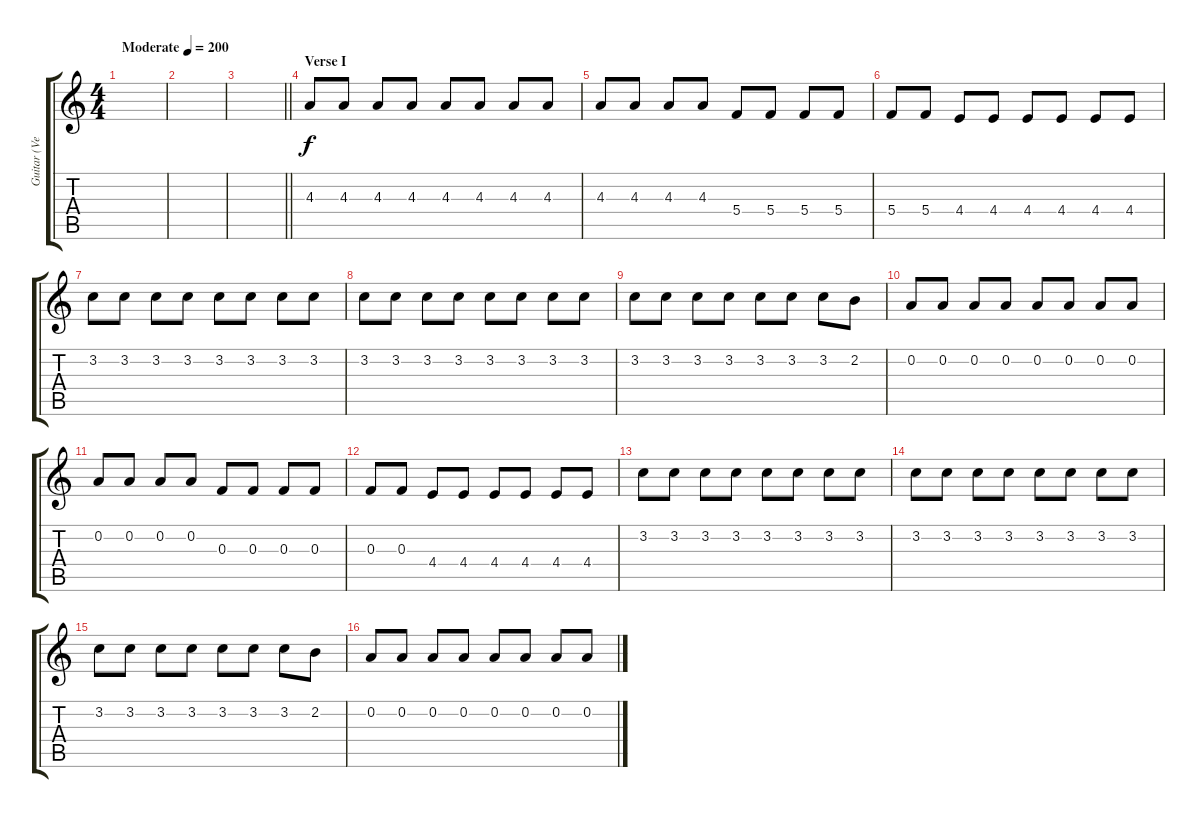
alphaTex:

\track ("Guitar (Verses)" "Guitar (Ve") {instrument distortionguitar}
\staff {score tabs}
\tuning (D4 A3 F3 C3 G2 D2) {hide}
\ts (4 4)
\tempo (200 "Moderate")
\clef g2
\ks c
|
|
\barLineRight lightlight
|
\section ("" "Verse I")
4.3.8 4.3.8 4.3.8 4.3.8 4.3.8 4.3.8 4.3.8 4.3.8 |
4.3.8 4.3.8 4.3.8 4.3.8 5.4.8 5.4.8 5.4.8 5.4.8 |
5.4.8 5.4.8 4.4.8 4.4.8 4.4.8 4.4.8 4.4.8 4.4.8 |
3.2.8 3.2.8 3.2.8 3.2.8 3.2.8 3.2.8 3.2.8 3.2.8 |
3.2.8 3.2.8 3.2.8 3.2.8 3.2.8 3.2.8 3.2.8 3.2.8 |
3.2.8 3.2.8 3.2.8 3.2.8 3.2.8 3.2.8 3.2.8 2.2.8 |
0.2.8 0.2.8 0.2.8 0.2.8 0.2.8 0.2.8 0.2.8 0.2.8 |
0.2.8 0.2.8 0.2.8 0.2.8 0.3.8 0.3.8 0.3.8 0.3.8 |
0.3.8 0.3.8 4.4.8 4.4.8 4.4.8 4.4.8 4.4.8 4.4.8 |
3.2.8 3.2.8 3.2.8 3.2.8 3.2.8 3.2.8 3.2.8 3.2.8 |
3.2.8 3.2.8 3.2.8 3.2.8 3.2.8 3.2.8 3.2.8 3.2.8 |
3.2.8 3.2.8 3.2.8 3.2.8 3.2.8 3.2.8 3.2.8 2.2.8 |
0.2.8 0.2.8 0.2.8 0.2.8 0.2.8 0.2.8 0.2.8 0.2.8
